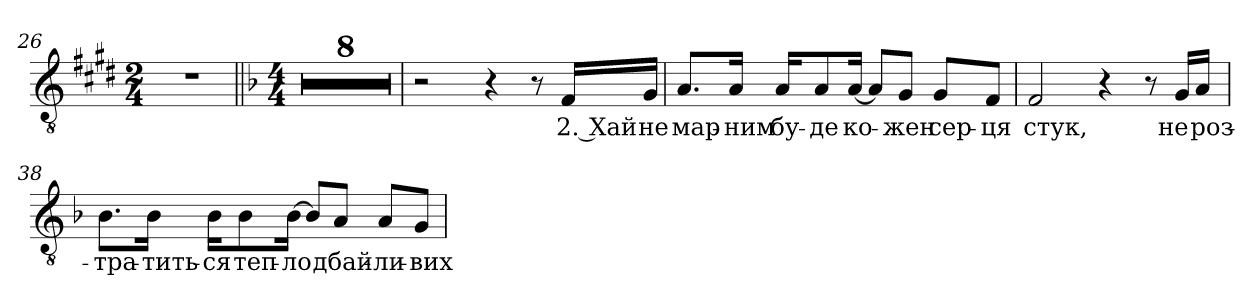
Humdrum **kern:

**kern	**text
*part1	*part1
*staff1	*staff1
!!LO:PB:g=z
*clefGv2	*
*k[f#c#g#d#]	*
*E:	*
*M2/4	*
=26	=26
!LO:N:vis=1	!
2r	.
=27||	=27||
*k[b-]	*
*F:	*
*M4/4	*
1r	.
=28	=28
1r	.
=29	=29
1r	.
=30	=30
1r	.
=31	=31
1r	.
=32	=32
1r	.
=33	=33
1r	.
=34	=34
1r	.
=35	=35
2r	.
4r	.
8r	.
!	!LO:LY:b:color=#000000
16Fi/LL	2. Хай
!	!LO:LY:b:color=#000000
16Gi/JJ	не
=36	=36
!	!LO:LY:b:color=#000000
8.Ai/L	мар-
!	!LO:LY:b:color=#000000
16Ai/Jk	-ним
!	!LO:LY:b:color=#000000
16Ai/KL	бу-
!	!LO:LY:b:color=#000000
8Ai/	-де
!	!LO:LY:b:color=#000000
[<16Ai/Jk	ко-
8Ai/L]	.
!	!LO:LY:b:color=#000000
8Gi/J	-жен
!	!LO:LY:b:color=#000000
8Gi/L	сер-
!	!LO:LY:b:color=#000000
8Fi/J	-ця
!!LO:LB:g=z
=37	=37
!	!LO:LY:b:color=#000000
2Fi/	стук,
4r	.
8r	.
!	!LO:LY:b:color=#000000
16Gi/LL	не
!	!LO:LY:b:color=#000000
16Ai/JJ	роз-
=38	=38
!	!LO:LY:b:color=#000000
8.B-i\L	-тра-
!	!LO:LY:b:color=#000000
16B-i\Jk	-тить-
!	!LO:LY:b:color=#000000
16B-i\KL	-ся
!	!LO:LY:b:color=#000000
8B-i\	теп-
!	!LO:LY:b:color=#000000
[>16B-i\Jk	-ло
8B-i/L]	.
!	!LO:LY:b:color=#000000
8Ai/J	дбай-
!	!LO:LY:b:color=#000000
8Ai/L	-ли-
!	!LO:LY:b:color=#000000
8Gi/J	-вих
=	=
*-	*-
